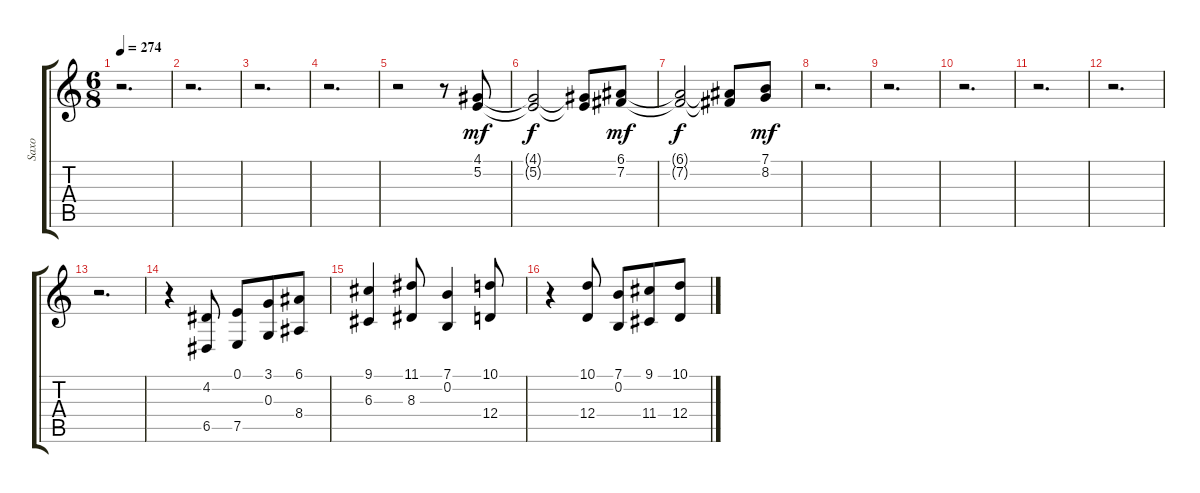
\track ("Saxo         Adorno)" "Saxo      ") {instrument baritonesax}
\staff {score tabs}
\tuning (E4 B3 G3 D3 A2 E2) {hide}
\ts (6 8)
\tempo 274
\clef g2
\ks c
r.2{d dy mf} |
r.2{d} |
r.2{d} |
r.2{d} |
r.2 r.8 (4.1 5.2).8 |
(4.1{t} 5.2{t}).2{dy f} (4.1{t} 5.2{t}).8 (6.1 7.2).8{dy mf} |
(6.1{t} 7.2{t}).2{dy f} (6.1{t} 7.2{t}).8 (7.1 8.2).8{dy mf} |
r.2{d} |
r.2{d} |
r.2{d} |
r.2{d} |
r.2{d} |
r.2{d} |
r.4 (4.2 6.5).8 (0.1 7.5).8 (3.1 0.3).8 (6.1 8.4).8 |
(9.1 6.3).4 (11.1 8.3).8 (7.1 0.2).4 (10.1 12.4).8 |
r.4 (10.1 12.4).8 (7.1 0.2).8 (9.1 11.4).8 (10.1 12.4).8
